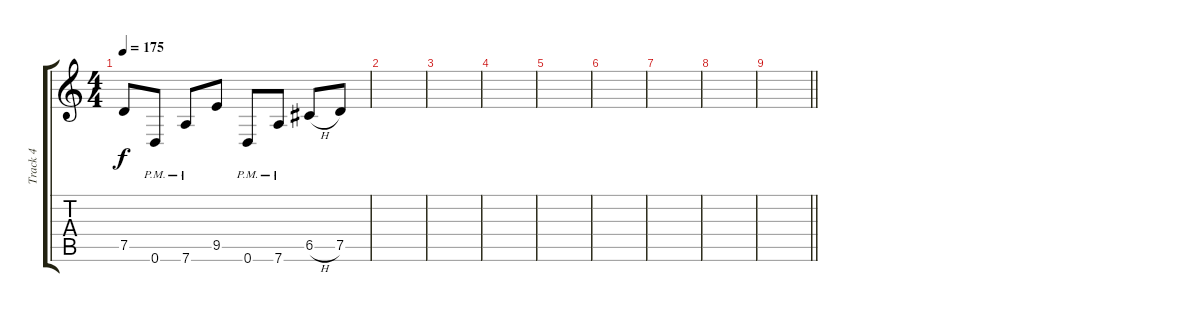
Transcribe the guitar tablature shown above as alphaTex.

\track ("Track 4" "Track 4") {instrument overdrivenguitar}
\staff {score tabs}
\tuning (D4 A3 F3 C3 G2 D2) {hide}
\ts (4 4)
\tempo 175
\clef g2
\ks c
7.5.8{dy f} 0.6{pm}.8 7.6{pm}.8 9.5.8 0.6{pm}.8 7.6{pm}.8 6.5{h}.8 7.5.8 |
|
|
|
|
|
|
|
\barLineRight lightlight
